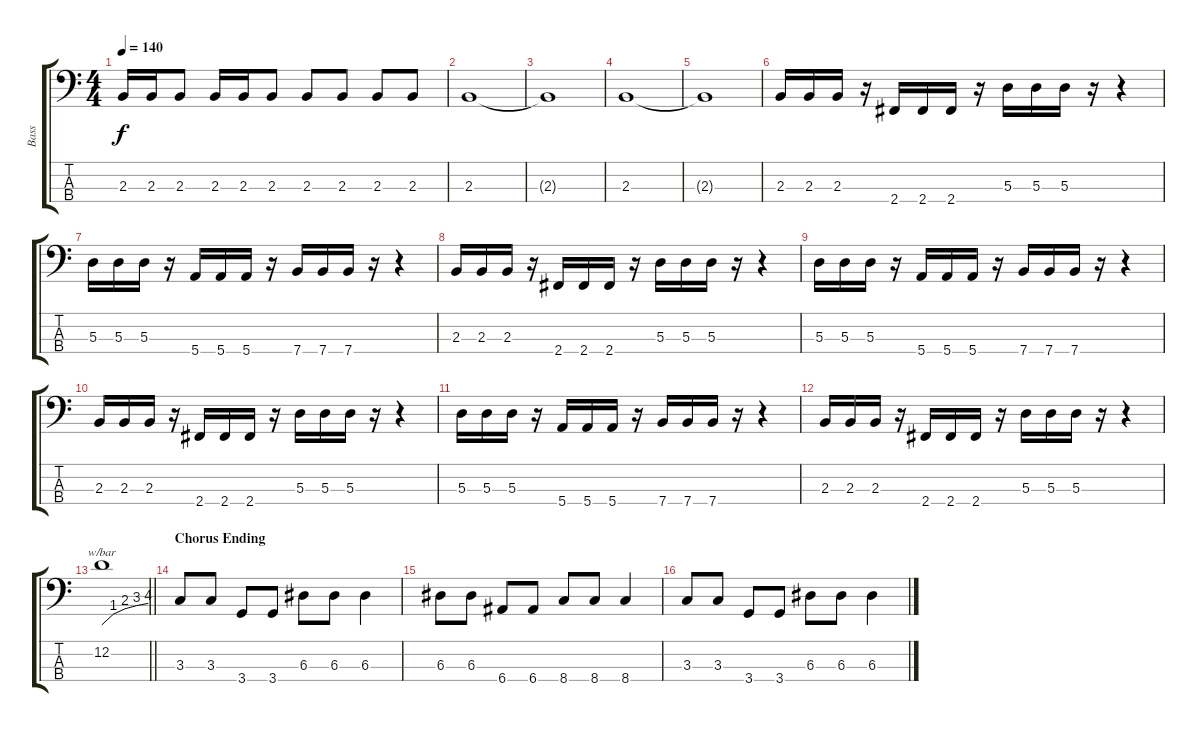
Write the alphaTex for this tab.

\track ("Bass" "Bass") {instrument electricbassfinger}
\staff {score tabs}
\tuning (G2 D2 A1 E1) {hide}
\ts (4 4)
\tempo 140
\clef f4
\ks c
2.3.16{dy f} 2.3.16 2.3.8 2.3.16 2.3.16 2.3.8 2.3.8 2.3.8 2.3.8 2.3.8 |
2.3.1 |
2.3{t}.1 |
2.3.1 |
2.3{t}.1 |
2.3.16 2.3.16 2.3.16 r.16 2.4.16 2.4.16 2.4.16 r.16 5.3.16 5.3.16 5.3.16 r.16 r.4 |
5.3.16 5.3.16 5.3.16 r.16 5.4.16 5.4.16 5.4.16 r.16 7.4.16 7.4.16 7.4.16 r.16 r.4 |
2.3.16 2.3.16 2.3.16 r.16 2.4.16 2.4.16 2.4.16 r.16 5.3.16 5.3.16 5.3.16 r.16 r.4 |
5.3.16 5.3.16 5.3.16 r.16 5.4.16 5.4.16 5.4.16 r.16 7.4.16 7.4.16 7.4.16 r.16 r.4 |
2.3.16 2.3.16 2.3.16 r.16 2.4.16 2.4.16 2.4.16 r.16 5.3.16 5.3.16 5.3.16 r.16 r.4 |
5.3.16 5.3.16 5.3.16 r.16 5.4.16 5.4.16 5.4.16 r.16 7.4.16 7.4.16 7.4.16 r.16 r.4 |
2.3.16 2.3.16 2.3.16 r.16 2.4.16 2.4.16 2.4.16 r.16 5.3.16 5.3.16 5.3.16 r.16 r.4 |
\barLineRight lightlight
12.2.1{tbe (custom default 0 0 15 4 30 8 45 12 60 16)} |
\section ("" "Chorus Ending")
3.3.8 3.3.8 3.4.8 3.4.8 6.3.8 6.3.8 6.3.4 |
6.3.8 6.3.8 6.4.8 6.4.8 8.4.8 8.4.8 8.4.4 |
3.3.8 3.3.8 3.4.8 3.4.8 6.3.8 6.3.8 6.3.4
